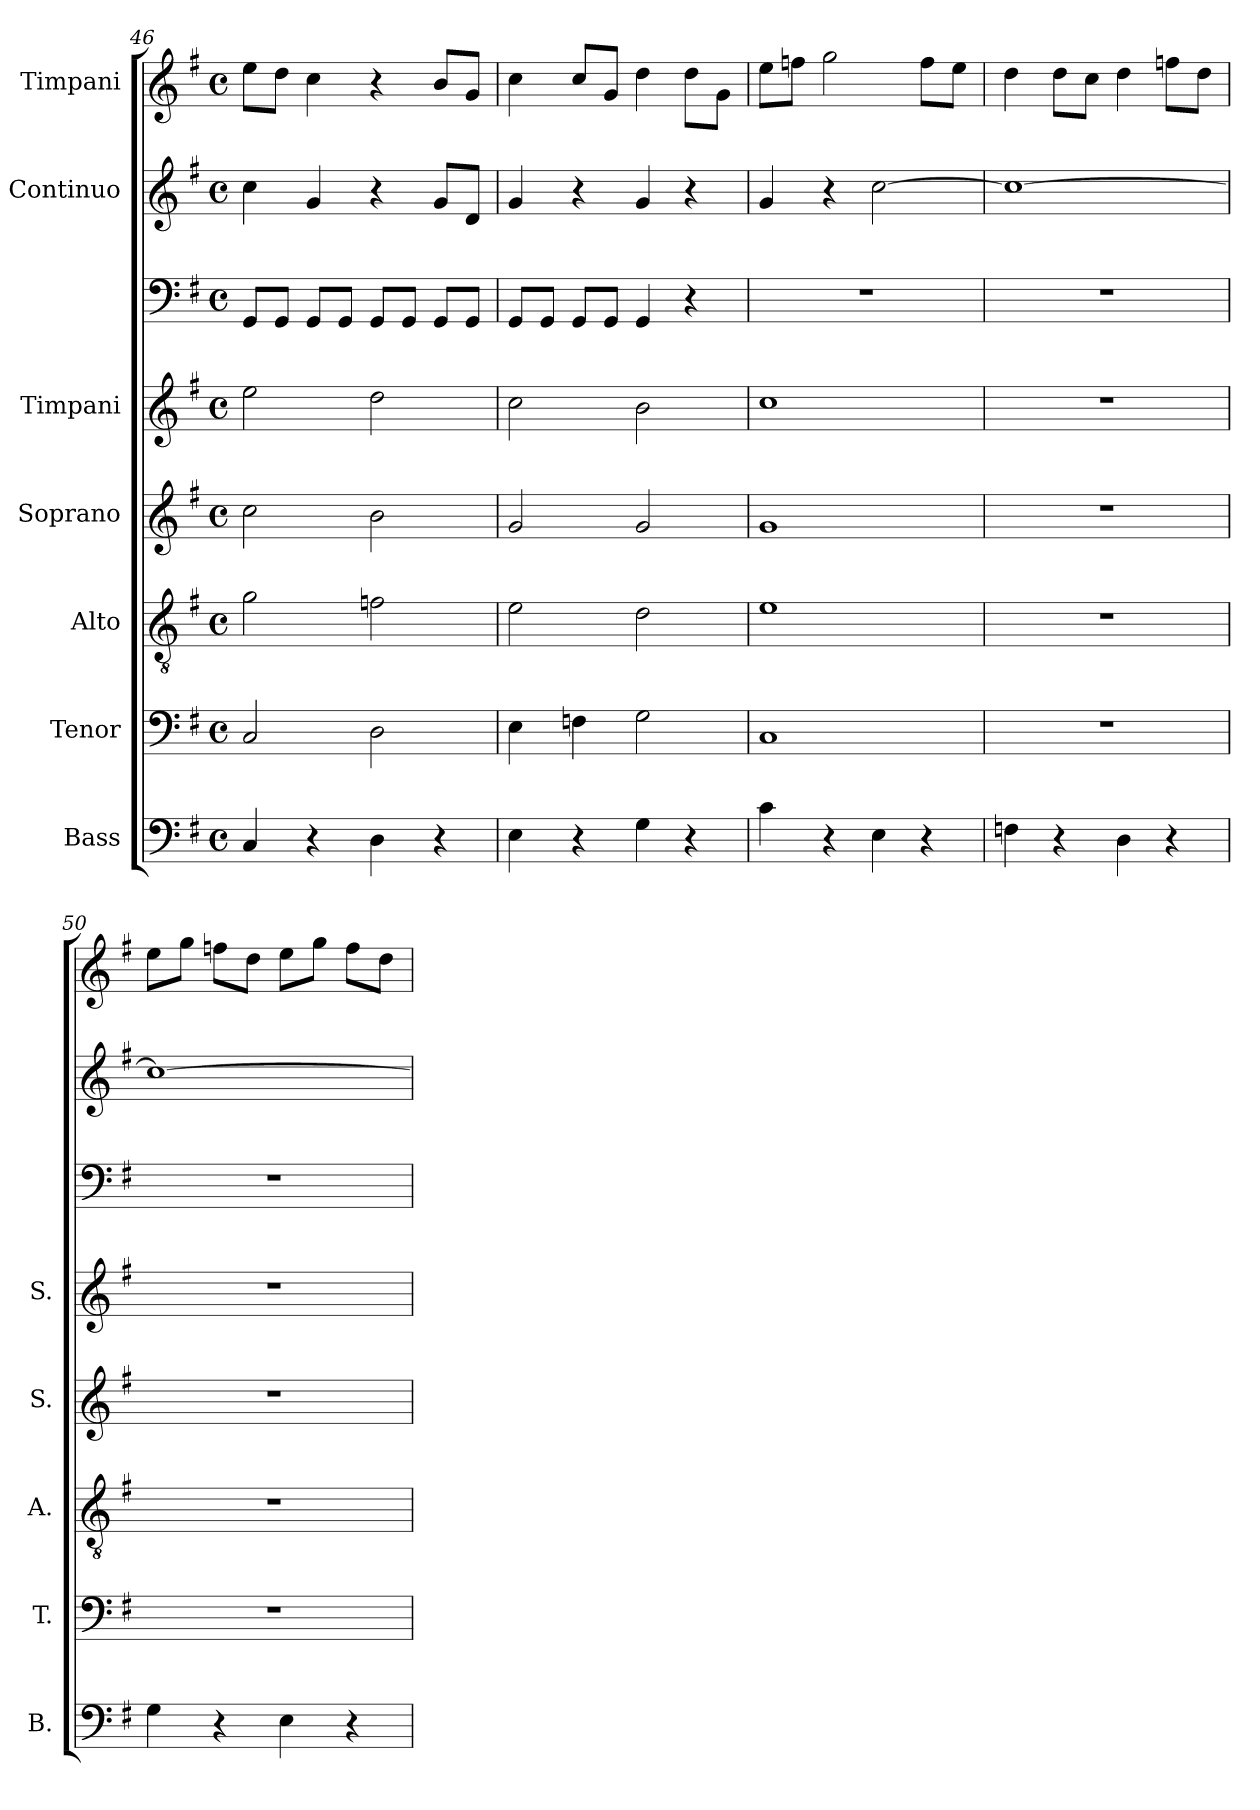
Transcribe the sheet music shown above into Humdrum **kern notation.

**kern	**kern	**kern	**kern	**kern	**kern	**kern	**kern
*part7	*part6	*part5	*part4	*part3	*part3	*part2	*part1
*staff8	*staff7	*staff6	*staff5	*staff4	*staff3	*staff2	*staff1
*I"Bass	*I"Tenor	*I"Alto	*I"Soprano	*I"Timpani	*	*I"Continuo	*I"Timpani
*I'B.	*I'T.	*I'A.	*I'S.	*I'S.	*	*	*
!!LO:LB:g=z
*clefF4	*clefF4	*clefGv2	*clefG2	*clefG2	*clefF4	*clefG2	*clefG2
*k[f#]	*k[f#]	*k[f#]	*k[f#]	*k[f#]	*k[f#]	*k[f#]	*k[f#]
*G:	*G:	*G:	*G:	*G:	*G:	*G:	*G:
*M4/4	*M4/4	*M4/4	*M4/4	*M4/4	*M4/4	*M4/4	*M4/4
*met(c)	*met(c)	*met(c)	*met(c)	*met(c)	*met(c)	*met(c)	*met(c)
=46	=46	=46	=46	=46	=46	=46	=46
4C/	2C/	2g\	2cc\	2ee\	8GG/L	4cc\	8ee\L
.	.	.	.	.	8GG/J	.	8dd\J
4r	.	.	.	.	8GG/L	4g/	4cc\
.	.	.	.	.	8GG/J	.	.
4D\	2D\	2fn\	2b\	2dd\	8GG/L	4r	4r
.	.	.	.	.	8GG/J	.	.
4r	.	.	.	.	8GG/L	8g/L	8b/L
.	.	.	.	.	8GG/J	8d/J	8g/J
=47	=47	=47	=47	=47	=47	=47	=47
4E\	4E\	2e\	2g/	2cc\	8GG/L	4g/	4cc\
.	.	.	.	.	8GG/J	.	.
4r	4Fn\	.	.	.	8GG/L	4r	8cc/L
.	.	.	.	.	8GG/J	.	8g/J
4G\	2G\	2d\	2g/	2b\	4GG/	4g/	4dd\
4r	.	.	.	.	4r	4r	8dd\L
.	.	.	.	.	.	.	8g\J
=48	=48	=48	=48	=48	=48	=48	=48
4c\	1C	1e	1g	1cc	1r	4g/	8ee\L
.	.	.	.	.	.	.	8ffn\J
4r	.	.	.	.	.	4r	2gg\
4E\	.	.	.	.	.	[2cc\	.
4r	.	.	.	.	.	.	8ff\L
.	.	.	.	.	.	.	8ee\J
=49	=49	=49	=49	=49	=49	=49	=49
4Fn\	1r	1r	1r	1r	1r	1cc_	4dd\
4r	.	.	.	.	.	.	8dd\L
.	.	.	.	.	.	.	8cc\J
4D\	.	.	.	.	.	.	4dd\
4r	.	.	.	.	.	.	8ffn\L
.	.	.	.	.	.	.	8dd\J
=50	=50	=50	=50	=50	=50	=50	=50
4G\	1r	1r	1r	1r	1r	1cc_	8ee\L
.	.	.	.	.	.	.	8gg\J
4r	.	.	.	.	.	.	8ffn\L
.	.	.	.	.	.	.	8dd\J
4E\	.	.	.	.	.	.	8ee\L
.	.	.	.	.	.	.	8gg\J
4r	.	.	.	.	.	.	8ff\L
.	.	.	.	.	.	.	8dd\J
=	=	=	=	=	=	=	=
*-	*-	*-	*-	*-	*-	*-	*-
